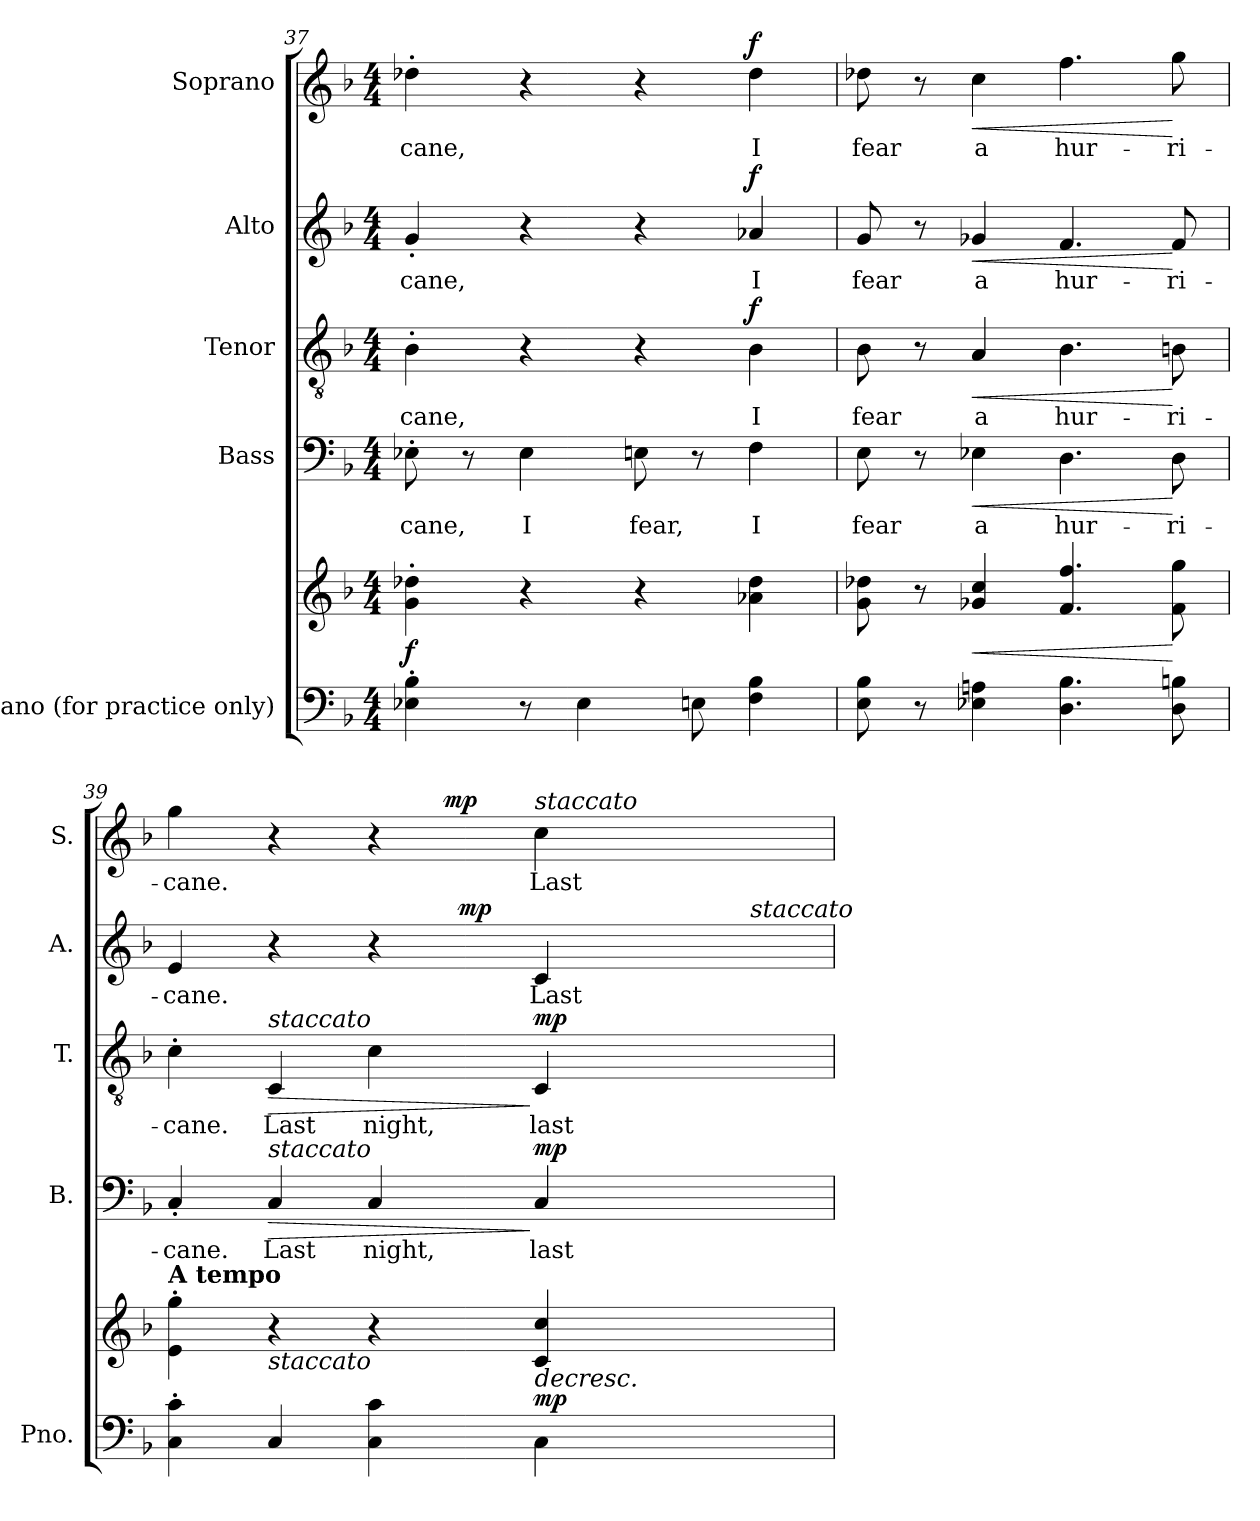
**kern	**kern	**dynam	**kern	**text	**dynam	**kern	**text	**dynam	**kern	**text	**dynam	**kern	**text	**dynam
*part5	*part5	*part5	*part4	*part4	*part4	*part3	*part3	*part3	*part2	*part2	*part2	*part1	*part1	*part1
*staff6	*staff5	*staff5/6	*staff4	*staff4	*staff4	*staff3	*staff3	*staff3	*staff2	*staff2	*staff2	*staff1	*staff1	*staff1
*I"Piano (for  practice only)	*	*	*I"Bass	*	*	*I"Tenor	*	*	*I"Alto	*	*	*I"Soprano	*	*
*I'Pno.	*	*	*I'B.	*	*	*I'T.	*	*	*I'A.	*	*	*I'S.	*	*
*clefF4	*clefG2	*	*clefF4	*	*	*clefGv2	*	*	*clefG2	*	*	*clefG2	*	*
*	*	*	*	*	*	*ITrd7c12	*	*	*	*	*	*	*	*
*k[b-]	*k[b-]	*	*k[b-]	*	*	*k[b-]	*	*	*k[b-]	*	*	*k[b-]	*	*
*F:	*F:	*	*F:	*	*	*F:	*	*	*F:	*	*	*F:	*	*
*M4/4	*M4/4	*	*M4/4	*	*	*M4/4	*	*	*M4/4	*	*	*M4/4	*	*
=37	=37	=37	=37	=37	=37	=37	=37	=37	=37	=37	=37	=37	=37	=37
!	!	!	!	!LO:LY:b:color=#000000	!	!	!	!	!	!	!	!	!	!
!	!	!	!	!	!	!	!LO:LY:b:color=#000000	!	!	!	!	!	!	!
!	!	!	!	!	!	!	!	!	!	!LO:LY:b:color=#000000	!	!	!	!
!	!	!	!	!	!	!	!	!	!	!	!	!	!LO:LY:b:color=#000000	!
4E-Xi\' 4B-i'	4gi\' 4dd-Xi'	f	8E-X'i\	-cane,	.	4BB-'i\	-cane,	.	4g'i/	-cane,	.	4dd-X'i\	-cane,	.
.	.	.	8r	.	.	.	.	.	.	.	.	.	.	.
!	!	!	!	!LO:LY:b:color=#000000	!	!	!	!	!	!	!	!	!	!
8r	4r	.	4E-i\	I	.	4r	.	.	4r	.	.	4r	.	.
4E-i\	.	.	.	.	.	.	.	.	.	.	.	.	.	.
!	!	!	!	!LO:LY:b:color=#000000	!	!	!	!	!	!	!	!	!	!
.	4r	.	8Eni\	fear,	.	4r	.	.	4r	.	.	4r	.	.
8Eni\	.	.	8r	.	.	.	.	.	.	.	.	.	.	.
!	!	!	!	!LO:LY:b:color=#000000	!	!	!	!	!	!	!	!	!	!
!	!	!	!	!	!	!	!LO:LY:b:color=#000000	!	!	!	!	!	!	!
!	!	!	!	!	!	!	!	!	!	!LO:LY:b:color=#000000	!	!	!	!
!	!	!	!	!	!	!	!	!	!	!	!	!	!LO:LY:b:color=#000000	!
4Fi\ 4B-i	4a-Xi\ 4dd-i	.	4Fi\	I	.	4BB-i\	I	f	4a-Xi/	I	f	4dd-i\	I	f
=38	=38	=38	=38	=38	=38	=38	=38	=38	=38	=38	=38	=38	=38	=38
!	!	!	!	!LO:LY:b:color=#000000	!	!	!	!	!	!	!	!	!	!
!	!	!	!	!	!	!	!LO:LY:b:color=#000000	!	!	!	!	!	!	!
!	!	!	!	!	!	!	!	!	!	!LO:LY:b:color=#000000	!	!	!	!
!	!	!	!	!	!	!	!	!	!	!	!	!	!LO:LY:b:color=#000000	!
8Ei\ 8B-i	8gi\ 8dd-Xi	.	8Ei\	fear	.	8BB-i\	fear	.	8gi/	fear	.	8dd-Xi\	fear	.
8r	8r	.	8r	.	.	8r	.	.	8r	.	.	8r	.	.
!	!	!LO:HP:b	!	!	!	!	!	!	!	!	!	!	!	!
!	!	!	!	!LO:LY:b:color=#000000	!LO:HP:b	!	!	!	!	!	!	!	!	!
!	!	!	!	!	!	!	!LO:LY:b:color=#000000	!LO:HP:b	!	!	!	!	!	!
!	!	!	!	!	!	!	!	!	!	!LO:LY:b:color=#000000	!LO:HP:b	!	!	!
!	!	!	!	!	!	!	!	!	!	!	!	!	!LO:LY:b:color=#000000	!LO:HP:b
4E-Xi\ 4Ani	4g-Xi/ 4cci	<	4E-Xi\	a	<	4AAi/	a	<	4g-Xi/	a	<	4cci\	a	<
!	!	!	!	!LO:LY:b:color=#000000	!	!	!	!	!	!	!	!	!	!
!	!	!	!	!	!	!	!LO:LY:b:color=#000000	!	!	!	!	!	!	!
!	!	!	!	!	!	!	!	!	!	!LO:LY:b:color=#000000	!	!	!	!
!	!	!	!	!	!	!	!	!	!	!	!	!	!LO:LY:b:color=#000000	!
4.Di\ 4.B-i	4.fi/ 4.ffi	.	4.Di\	hur-	.	4.BB-i\	hur-	.	4.fi/	hur-	.	4.ffi\	hur-	.
!	!	!	!	!LO:LY:b:color=#000000	!	!	!	!	!	!	!	!	!	!
!	!	!	!	!	!	!	!LO:LY:b:color=#000000	!	!	!	!	!	!	!
!	!	!	!	!	!	!	!	!	!	!LO:LY:b:color=#000000	!	!	!	!
!	!	!	!	!	!	!	!	!	!	!	!	!	!LO:LY:b:color=#000000	!
8Di\ 8Bni	8fi\ 8ggi	[	8Di\	-ri-	[	8BBni\	-ri-	[	8fi/	-ri-	[	8ggi\	-ri-	[
!!LO:PB:g=z
=39	=39	=39	=39	=39	=39	=39	=39	=39	=39	=39	=39	=39	=39	=39
!	!	!	!	!LO:LY:b:color=#000000	!	!	!	!	!	!	!	!	!	!
!	!	!	!	!	!	!	!LO:LY:b:color=#000000	!	!	!	!	!	!	!
!	!	!	!	!	!	!	!	!	!	!LO:LY:b:color=#000000	!	!	!	!
!	!	!	!	!	!	!	!	!	!	!	!	!LO:TX:a:B:t=A tempo	!	!
!	!LO:TX:a:B:t=A tempo	!	!	!	!	!	!	!	!	!	!	!	!	!
!	!	!	!	!	!	!	!	!	!	!	!	!	!LO:LY:b:color=#000000	!
*	*	*	*	*	*	*	*	*	*^	*	*	*^	*	*
*	*	*	*	*	*	*	*	*	*	*^	*	*	*	*	*	*
4Ci\' 4ci'	4ei\' 4ggi'	.	4C'i/	-cane.	.	4C'i\	-cane.	.	4ei/	2ryy	2ryy	-cane.	.	4ggi\	2ryy	-cane.	.
!	!	!	!	!LO:LY:b:color=#000000	!LO:HP:b	!	!	!	!	!	!	!	!	!	!	!	!
!	!	!	!	!	!	!LO:TX:a:i:t=staccato	!	!	!	!	!	!	!	!	!	!	!
!	!	!	!LO:TX:a:i:t=staccato	!	!	!	!	!	!	!	!	!	!	!	!	!	!
!	!LO:TX:b:i:t=staccato	!	!	!	!	!	!	!	!	!	!	!	!	!	!	!	!
!	!	!	!	!	!	!	!LO:LY:b:color=#000000	!LO:HP:b	!	!	!	!	!	!	!	!	!
4Ci/	4r	]	4Ci/	Last	>	4CCi/	Last	>	4r	.	.	.	.	4r	.	.	.
!	!	!	!	!LO:LY:b:color=#000000	!	!	!	!	!	!	!	!	!	!	!	!	!
!	!	!	!	!	!	!	!LO:LY:b:color=#000000	!	!	!	!	!	!	!	!	!	!
4Ci\ 4ci	4r	.	4Ci/	night,	.	4Ci\	night,	.	4r	16ryy	4ryy	.	.	4r	16ryy	.	.
.	.	.	.	.	.	.	.	.	.	32ryy	.	.	.	.	64ryy	.	.
.	.	.	.	.	.	.	.	.	.	.	.	.	.	.	128ryy	.	.
.	.	.	.	.	.	.	.	.	.	.	.	.	.	.	1024ryy	.	.
.	.	.	.	.	.	.	.	.	.	.	.	.	.	.	4ryy	.	mp
.	.	.	.	.	.	.	.	.	.	1024ryy	.	.	.	.	.	.	.
.	.	.	.	.	.	.	.	.	.	4ryy	.	.	mp	.	.	.	.
!	!	!LO:HP:b	!	!	!	!	!	!	!	!	!	!	!	!	!	!	!
!	!	!	!	!LO:LY:b:color=#000000	!	!	!	!	!	!	!	!	!	!	!	!	!
!	!	!	!	!	!	!	!LO:LY:b:color=#000000	!	!	!	!	!	!	!	!	!	!
!	!	!	!	!	!	!	!	!	!	!	!	!LO:LY:b:color=#000000	!	!	!	!	!
!	!	!	!	!	!	!	!	!	!	!	!	!	!	!LO:TX:a:i:t=staccato	!	!	!
!	!	!	!	!	!	!	!	!	!	!	!	!	!	!	!	!LO:LY:b:color=#000000	!
4Ci\	4ci/ 4cci	> mp	4Ci/	last	] mp	4CCi/	last	] mp	4ci/	.	8ryy	Last	.	4cci\	.	Last	.
.	.	.	.	.	.	.	.	.	.	.	.	.	.	.	8ryy	.	.
.	.	.	.	.	.	.	.	.	.	8ryy	.	.	.	.	.	.	.
.	.	.	.	.	.	.	.	.	.	.	16ryy	.	.	.	.	.	.
.	.	.	.	.	.	.	.	.	.	.	32ryy	.	.	.	.	.	.
.	.	.	.	.	.	.	.	.	.	.	.	.	.	.	32ryy	.	.
.	.	.	.	.	.	.	.	.	.	.	64ryy	.	.	.	.	.	.
.	.	.	.	.	.	.	.	.	.	64ryy	.	.	.	.	.	.	.
.	.	.	.	.	.	.	.	.	.	.	128...ryy	.	.	.	.	.	.
.	.	.	.	.	.	.	.	.	.	128...ryy	.	.	.	.	.	.	.
.	.	.	.	.	.	.	.	.	.	.	.	.	.	.	256..ryy	.	.
!	!	!	!	!	!	!	!	!	!	!	!LO:TX:a:i:t=staccato	!	!	!	!	!	!
.	.	.	.	.	.	.	.	.	.	.	1024ryy	.	.	.	.	.	.
*	*	*	*	*	*	*	*	*	*v	*v	*v	*	*	*	*	*	*
*	*	*	*	*	*	*	*	*	*	*	*	*v	*v	*	*
=	=	=	=	=	=	=	=	=	=	=	=	=	=	=
*-	*-	*-	*-	*-	*-	*-	*-	*-	*-	*-	*-	*-	*-	*-
